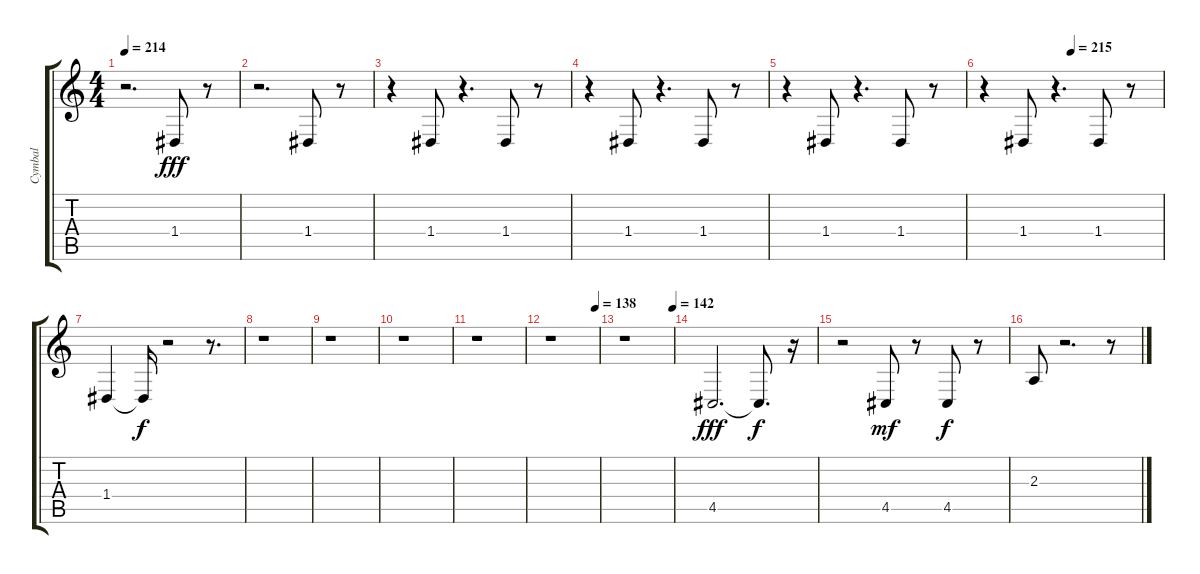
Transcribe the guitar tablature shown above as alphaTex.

\track ("Cymbal" "Cymbal") {instrument violin}
\staff {score tabs}
\tuning (E4 B3 G3 D3 A2 E2) {hide}
\ts (4 4)
\tempo 214
\clef g2
\ks c
r.2{d dy fff} 1.4.8 r.8 |
r.2{d} 1.4.8 r.8 |
r.4 1.4.8 r.4{d} 1.4.8 r.8 |
r.4 1.4.8 r.4{d} 1.4.8 r.8 |
r.4 1.4.8 r.4{d} 1.4.8 r.8 |
\tempo (215 0.4895833333333333)
r.4 1.4.8 r.4{d} 1.4.8 r.8 |
1.4.4 1.4{t}.16{dy f} r.2 r.8{d} |
r.1 |
r.1 |
r.1 |
r.1 |
\tempo (138 0.9375)
r.1 |
\tempo (142 1)
r.1 |
4.5.2{d dy fff volume 16} 4.5{t}.8{d dy f} r.16 |
r.2 4.5.8{dy mf volume 16 instrument acousticgrandpiano} r.8 4.5.8{dy f} r.8 |
2.3.8 r.2{d} r.8
